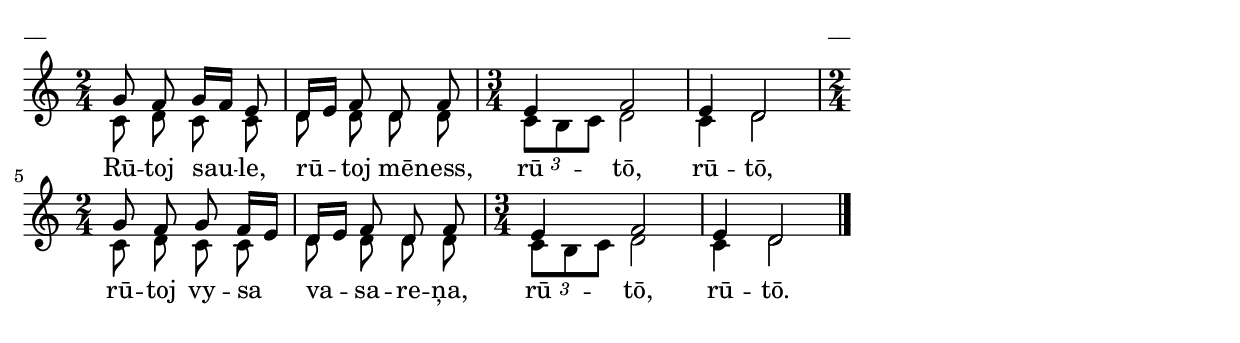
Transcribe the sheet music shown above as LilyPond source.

\version "2.13.16"
%\header {
%    title = "Rūtoj saule"
%}
\paper {
line-width = 14\cm
left-margin = 0.4\cm
between-system-padding = 0.1\cm
between-system-space = 0.1\cm
}
\layout {
indent = #0
ragged-last = ##f
}


voiceA = \transpose d c { \relative c'' {
\clef "treble"
\key d \major
\time 2/4
a8 g a16[ g] fis8 | e16[ fis] g8 e g 
\time 3/4
fis4 g2 | fis4 e2 
\time 2/4
a8 g a g16[ fis] | e16[ fis] g8 e g 
\time 3/4
fis4 g2 | fis4 e2
\bar "|."
} }

lyricA = \lyricmode {
Rū -- toj sau -- le, rū -- toj mē -- ness, rū -- tō, rū -- tō, 
rū -- toj vy -- sa va -- sa -- re -- ņa, rū -- tō, rū -- tō.
}

voiceB = \transpose d c { \relative c' {
\clef "treble"
\key d \major
\time 2/4
d8 e d d | e8 e e e 
\time 3/4
\times 2/3 { d8[ cis d] } e2 | d4 e2 
\time 2/4
d8 e d d | e8 e e e 
\time 3/4
\times 2/3 { d8[ cis d] }  e2 | d4 e2
} }


fullScore = <<
\new Staff {
<<
\new Voice = "voiceA" { \voiceOne \autoBeamOff \voiceA }
\lyricsto "voiceA" \new Lyrics \lyricA
\new Voice = "voiceB" { \voiceTwo \autoBeamOff \voiceB }
>>
}
>>

\score {
\fullScore
\header { piece = "__" opus = "__" }
}
\markup { \with-color #(x11-color 'white) \sans \smaller "__" }
\score {
\unfoldRepeats
\fullScore
\midi {
\context { \Staff \remove "Staff_performer" }
\context { \Voice \consists "Staff_performer" }
}
}


